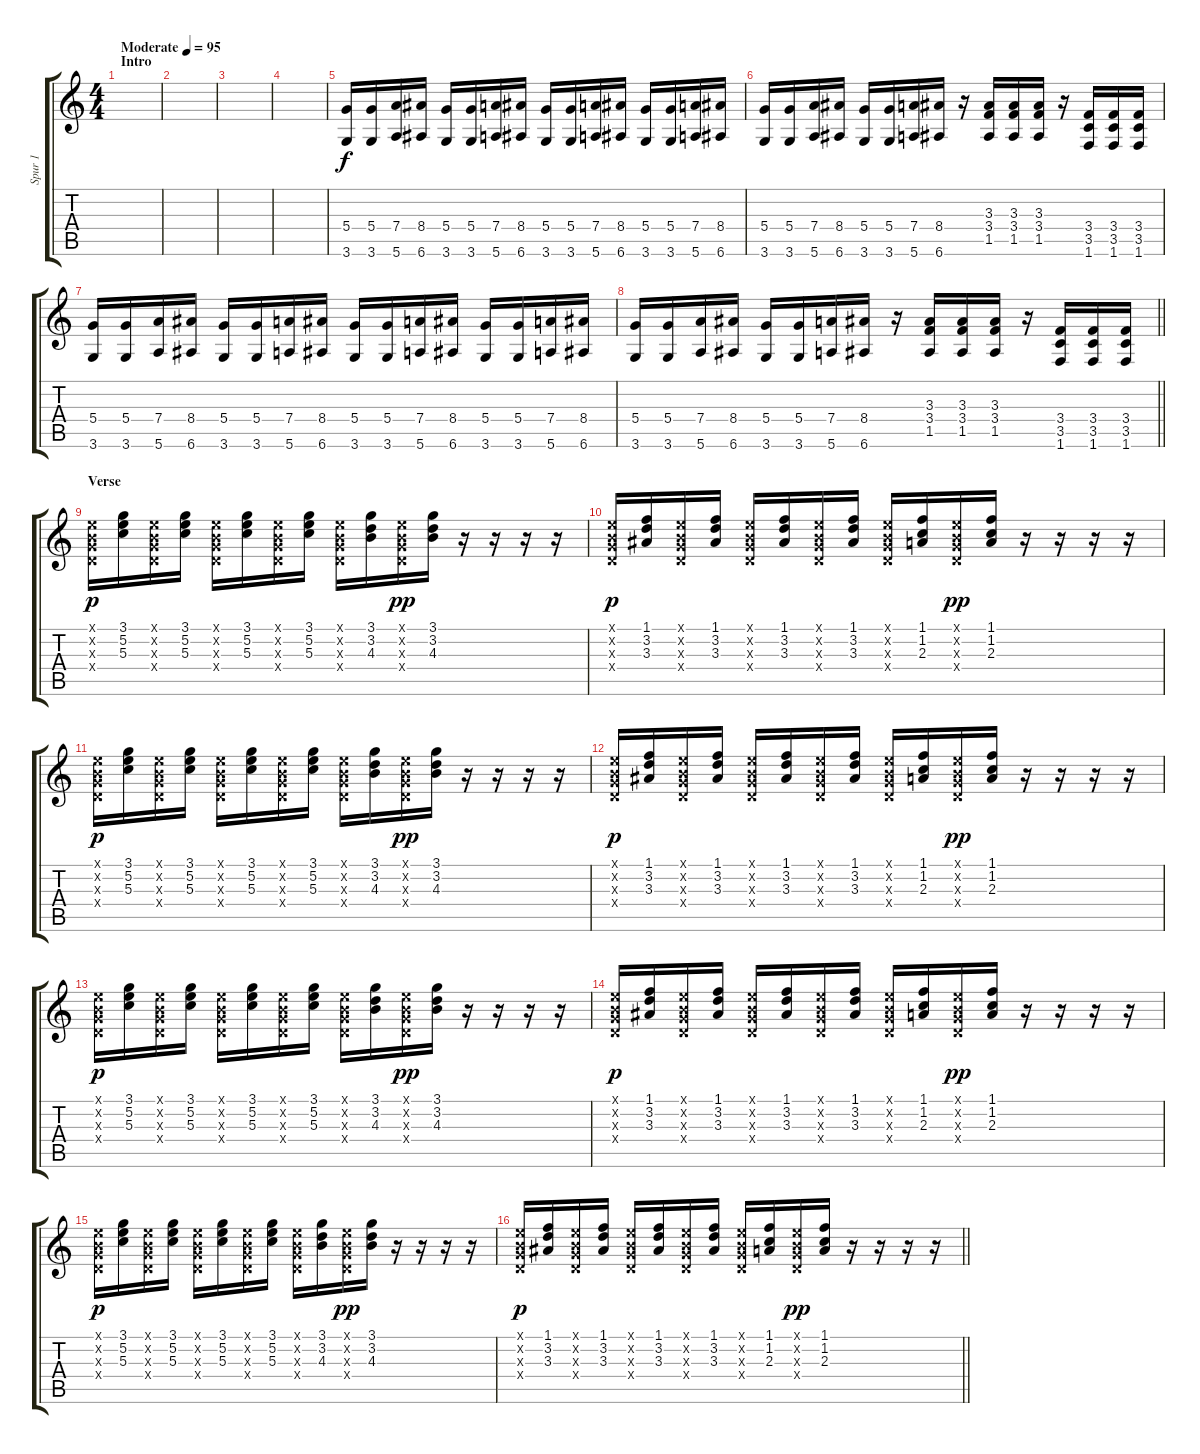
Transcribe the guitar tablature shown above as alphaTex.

\track ("Spur 1" "Spur 1") {instrument overdrivenguitar}
\staff {score tabs}
\tuning (E4 B3 G3 D3 A2 E2) {hide}
\ts (4 4)
\section ("" "Intro")
\tempo (95 "Moderate")
\clef g2
\ks c
|
|
|
|
(5.4 3.6).16 (5.4 3.6).16 (7.4 5.6).16 (8.4 6.6).16 (5.4 3.6).16 (5.4 3.6).16 (7.4 5.6).16 (8.4 6.6).16 (5.4 3.6).16 (5.4 3.6).16 (7.4 5.6).16 (8.4 6.6).16 (5.4 3.6).16 (5.4 3.6).16 (7.4 5.6).16 (8.4 6.6).16 |
(5.4 3.6).16 (5.4 3.6).16 (7.4 5.6).16 (8.4 6.6).16 (5.4 3.6).16 (5.4 3.6).16 (7.4 5.6).16 (8.4 6.6).16 r.16 (3.3 3.4 1.5).16 (3.3 3.4 1.5).16 (3.3 3.4 1.5).16 r.16 (3.4 3.5 1.6).16 (3.4 3.5 1.6).16 (3.4 3.5 1.6).16 |
(5.4 3.6).16 (5.4 3.6).16 (7.4 5.6).16 (8.4 6.6).16 (5.4 3.6).16 (5.4 3.6).16 (7.4 5.6).16 (8.4 6.6).16 (5.4 3.6).16 (5.4 3.6).16 (7.4 5.6).16 (8.4 6.6).16 (5.4 3.6).16 (5.4 3.6).16 (7.4 5.6).16 (8.4 6.6).16 |
\barLineRight lightlight
(5.4 3.6).16 (5.4 3.6).16 (7.4 5.6).16 (8.4 6.6).16 (5.4 3.6).16 (5.4 3.6).16 (7.4 5.6).16 (8.4 6.6).16 r.16 (3.3 3.4 1.5).16 (3.3 3.4 1.5).16 (3.3 3.4 1.5).16 r.16 (3.4 3.5 1.6).16 (3.4 3.5 1.6).16 (3.4 3.5 1.6).16 |
\section ("" "Verse")
(0.1{x} 0.2{x} 0.3{x} 0.4{x}).16{dy p} (3.1 5.2 5.3).16 (0.1{x} 0.2{x} 0.3{x} 0.4{x}).16 (3.1 5.2 5.3).16 (0.1{x} 0.2{x} 0.3{x} 0.4{x}).16 (3.1 5.2 5.3).16 (0.1{x} 0.2{x} 0.3{x} 0.4{x}).16 (3.1 5.2 5.3).16 (0.1{x} 0.2{x} 0.3{x} 0.4{x}).16 (3.1 3.2 4.3).16 (0.1{x} 0.2{x} 0.3{x} 0.4{x}).16{dy pp} (3.1 3.2 4.3).16 r.16 r.16 r.16 r.16 |
(0.1{x} 0.2{x} 0.3{x} 0.4{x}).16{dy p} (1.1 3.2 3.3).16 (0.1{x} 0.2{x} 0.3{x} 0.4{x}).16 (1.1 3.2 3.3).16 (0.1{x} 0.2{x} 0.3{x} 0.4{x}).16 (1.1 3.2 3.3).16 (0.1{x} 0.2{x} 0.3{x} 0.4{x}).16 (1.1 3.2 3.3).16 (0.1{x} 0.2{x} 0.3{x} 0.4{x}).16 (1.1 1.2 2.3).16 (0.1{x} 0.2{x} 0.3{x} 0.4{x}).16{dy pp} (1.1 1.2 2.3).16 r.16 r.16 r.16 r.16 |
(0.1{x} 0.2{x} 0.3{x} 0.4{x}).16{dy p} (3.1 5.2 5.3).16 (0.1{x} 0.2{x} 0.3{x} 0.4{x}).16 (3.1 5.2 5.3).16 (0.1{x} 0.2{x} 0.3{x} 0.4{x}).16 (3.1 5.2 5.3).16 (0.1{x} 0.2{x} 0.3{x} 0.4{x}).16 (3.1 5.2 5.3).16 (0.1{x} 0.2{x} 0.3{x} 0.4{x}).16 (3.1 3.2 4.3).16 (0.1{x} 0.2{x} 0.3{x} 0.4{x}).16{dy pp} (3.1 3.2 4.3).16 r.16 r.16 r.16 r.16 |
(0.1{x} 0.2{x} 0.3{x} 0.4{x}).16{dy p} (1.1 3.2 3.3).16 (0.1{x} 0.2{x} 0.3{x} 0.4{x}).16 (1.1 3.2 3.3).16 (0.1{x} 0.2{x} 0.3{x} 0.4{x}).16 (1.1 3.2 3.3).16 (0.1{x} 0.2{x} 0.3{x} 0.4{x}).16 (1.1 3.2 3.3).16 (0.1{x} 0.2{x} 0.3{x} 0.4{x}).16 (1.1 1.2 2.3).16 (0.1{x} 0.2{x} 0.3{x} 0.4{x}).16{dy pp} (1.1 1.2 2.3).16 r.16 r.16 r.16 r.16 |
(0.1{x} 0.2{x} 0.3{x} 0.4{x}).16{dy p} (3.1 5.2 5.3).16 (0.1{x} 0.2{x} 0.3{x} 0.4{x}).16 (3.1 5.2 5.3).16 (0.1{x} 0.2{x} 0.3{x} 0.4{x}).16 (3.1 5.2 5.3).16 (0.1{x} 0.2{x} 0.3{x} 0.4{x}).16 (3.1 5.2 5.3).16 (0.1{x} 0.2{x} 0.3{x} 0.4{x}).16 (3.1 3.2 4.3).16 (0.1{x} 0.2{x} 0.3{x} 0.4{x}).16{dy pp} (3.1 3.2 4.3).16 r.16 r.16 r.16 r.16 |
(0.1{x} 0.2{x} 0.3{x} 0.4{x}).16{dy p} (1.1 3.2 3.3).16 (0.1{x} 0.2{x} 0.3{x} 0.4{x}).16 (1.1 3.2 3.3).16 (0.1{x} 0.2{x} 0.3{x} 0.4{x}).16 (1.1 3.2 3.3).16 (0.1{x} 0.2{x} 0.3{x} 0.4{x}).16 (1.1 3.2 3.3).16 (0.1{x} 0.2{x} 0.3{x} 0.4{x}).16 (1.1 1.2 2.3).16 (0.1{x} 0.2{x} 0.3{x} 0.4{x}).16{dy pp} (1.1 1.2 2.3).16 r.16 r.16 r.16 r.16 |
(0.1{x} 0.2{x} 0.3{x} 0.4{x}).16{dy p} (3.1 5.2 5.3).16 (0.1{x} 0.2{x} 0.3{x} 0.4{x}).16 (3.1 5.2 5.3).16 (0.1{x} 0.2{x} 0.3{x} 0.4{x}).16 (3.1 5.2 5.3).16 (0.1{x} 0.2{x} 0.3{x} 0.4{x}).16 (3.1 5.2 5.3).16 (0.1{x} 0.2{x} 0.3{x} 0.4{x}).16 (3.1 3.2 4.3).16 (0.1{x} 0.2{x} 0.3{x} 0.4{x}).16{dy pp} (3.1 3.2 4.3).16 r.16 r.16 r.16 r.16 |
\barLineRight lightlight
(0.1{x} 0.2{x} 0.3{x} 0.4{x}).16{dy p} (1.1 3.2 3.3).16 (0.1{x} 0.2{x} 0.3{x} 0.4{x}).16 (1.1 3.2 3.3).16 (0.1{x} 0.2{x} 0.3{x} 0.4{x}).16 (1.1 3.2 3.3).16 (0.1{x} 0.2{x} 0.3{x} 0.4{x}).16 (1.1 3.2 3.3).16 (0.1{x} 0.2{x} 0.3{x} 0.4{x}).16 (1.1 1.2 2.3).16 (0.1{x} 0.2{x} 0.3{x} 0.4{x}).16{dy pp} (1.1 1.2 2.3).16 r.16 r.16 r.16 r.16
